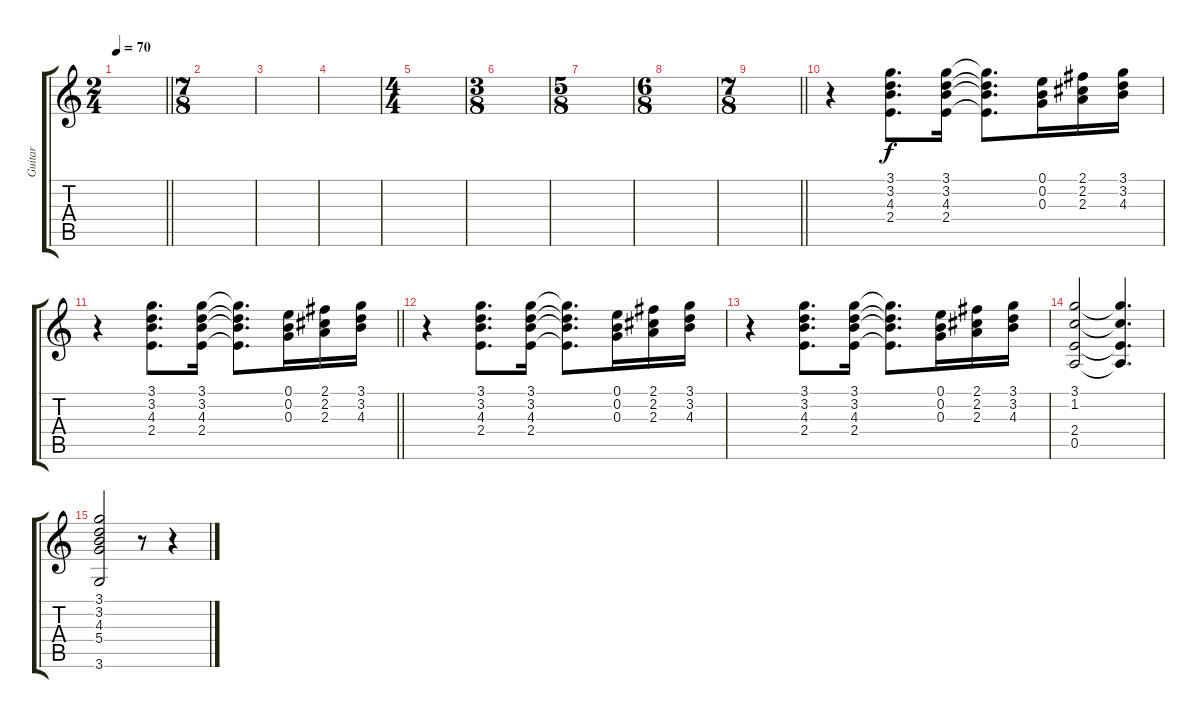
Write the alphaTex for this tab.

\track ("Guitar" "Guitar") {instrument acousticguitarsteel}
\staff {score tabs}
\tuning (E4 B3 G3 D3 A2 E2) {hide}
\ts (2 4)
\tempo 70
\clef g2
\barLineRight lightlight
\ks c
|
\ts (7 8)
|
|
|
\ts (4 4)
|
\ts (3 8)
|
\ts (5 8)
|
\ts (6 8)
|
\ts (7 8)
\barLineRight lightlight
|
r.4 (3.1 3.2 4.3 2.4).8{d} (3.1 3.2 4.3 2.4).16 (3.1{t} 3.2{t} 4.3{t} 2.4{t}).8{d} (0.1 0.2 0.3).16 (2.1 2.2 2.3).16 (3.1 3.2 4.3).16 |
\barLineRight lightlight
r.4 (3.1 3.2 4.3 2.4).8{d} (3.1 3.2 4.3 2.4).16 (3.1{t} 3.2{t} 4.3{t} 2.4{t}).8{d} (0.1 0.2 0.3).16 (2.1 2.2 2.3).16 (3.1 3.2 4.3).16 |
r.4 (3.1 3.2 4.3 2.4).8{d} (3.1 3.2 4.3 2.4).16 (3.1{t} 3.2{t} 4.3{t} 2.4{t}).8{d} (0.1 0.2 0.3).16 (2.1 2.2 2.3).16 (3.1 3.2 4.3).16 |
r.4 (3.1 3.2 4.3 2.4).8{d} (3.1 3.2 4.3 2.4).16 (3.1{t} 3.2{t} 4.3{t} 2.4{t}).8{d} (0.1 0.2 0.3).16 (2.1 2.2 2.3).16 (3.1 3.2 4.3).16 |
(3.1 1.2 2.4 0.5).2 (3.1{t} 1.2{t} 2.4{t} 0.5{t}).4{d} |
(3.1 3.2 4.3 5.4 3.6).2 r.8 r.4
